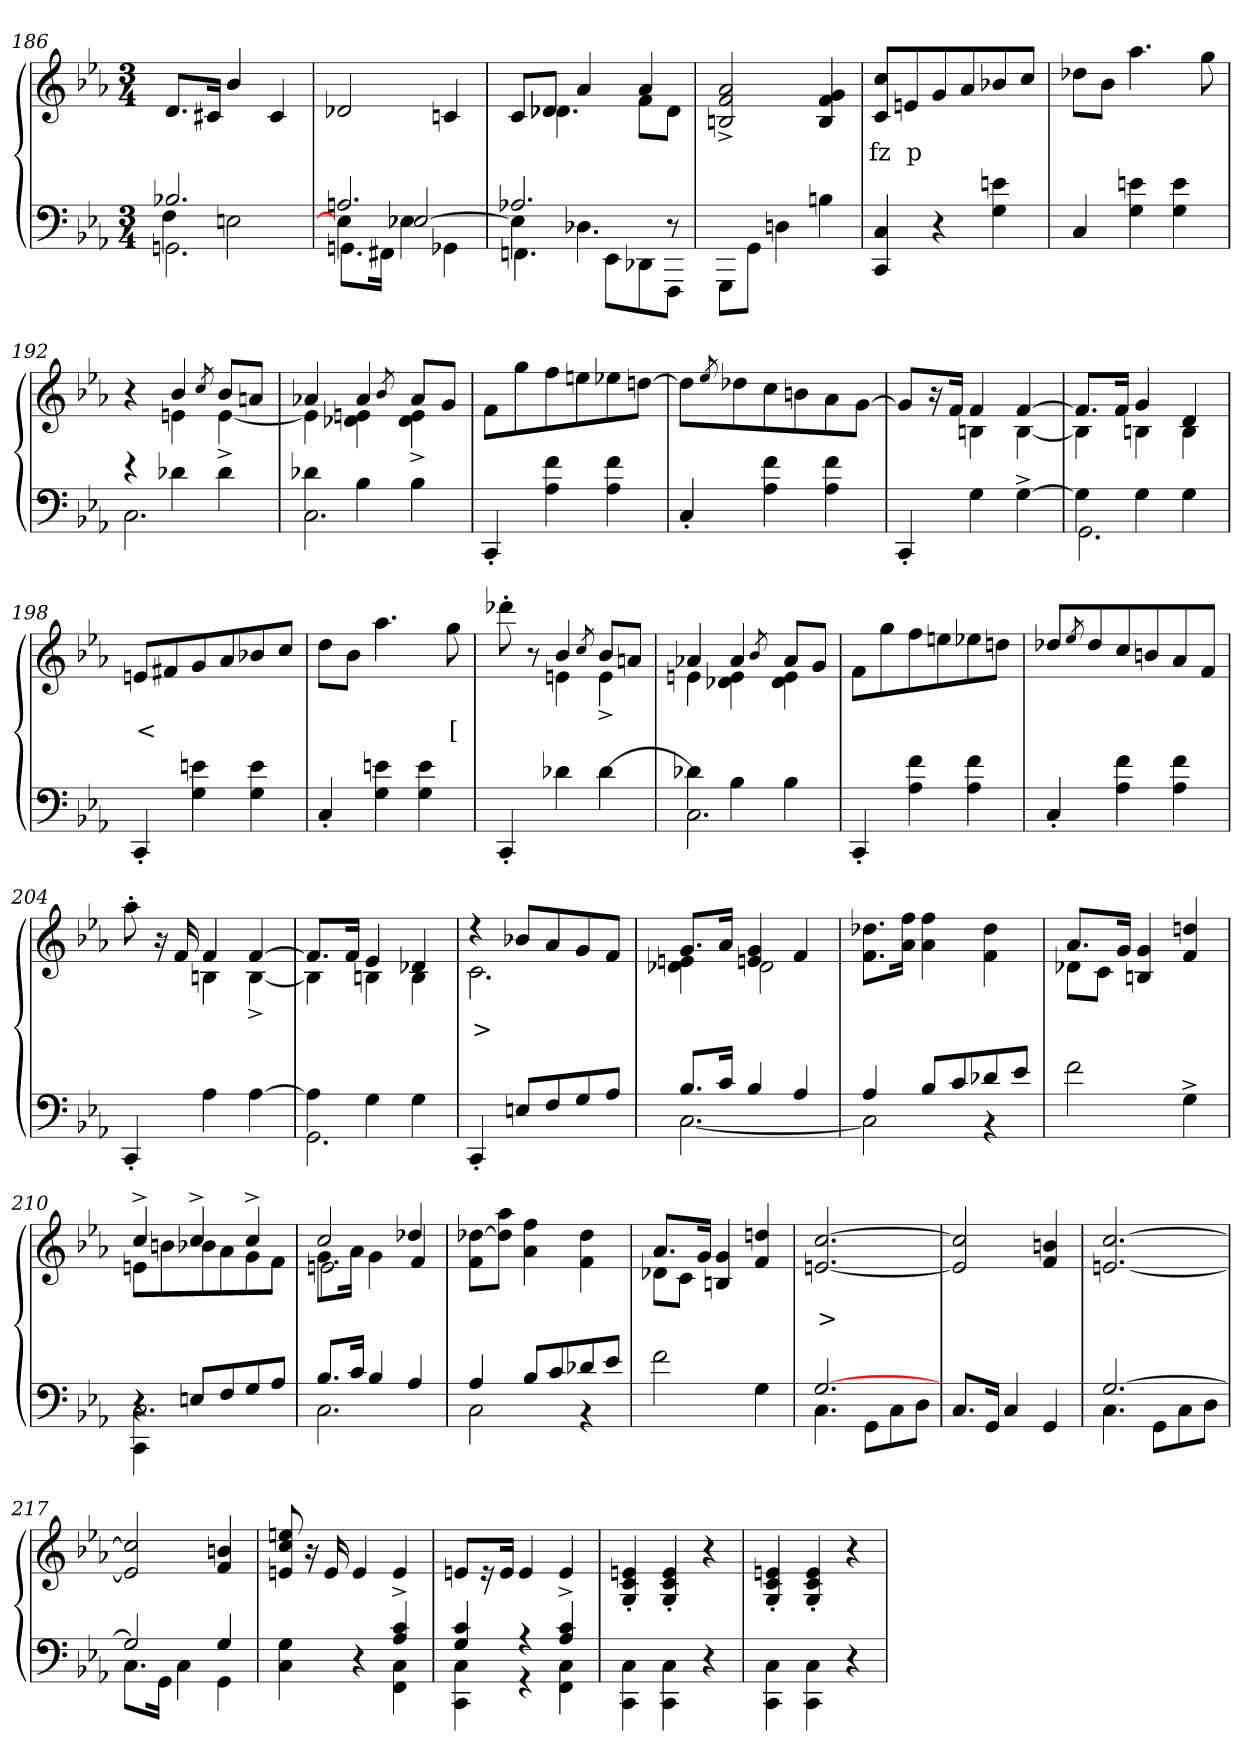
**kern	**kern	**text
*part2	*part1	*part1
*staff2	*staff1	*staff1
*clefF4	*clefG2	*
*k[b-e-a-]	*k[b-e-a-]	*
*M3/4	*M3/4	*
=186	=186	=186
*^	*	*
*	*^	*	*
2.GGn\	4F\	2.B-X/	8.dL	.
.	.	.	16c#XJ	.
.	2En	.	4b-/	.
.	.	.	4c#/	.
=187	=187	=187	=187	=187
2.An	4En]	8.GGn\L	2d-X	.
.	.	16FF#X\Jk	.	.
.	4E-X	[2E-/	.	.
.	4GG-X	.	4cn	.
=188	=188	=188	=188	=188
*	*	*	*^	*
2.A-X	4E-]	4.FFn\	8cL	8ryy	.
.	.	.	8d-XJ	4.d-	.
.	4.D-X	.	4a-	.	.
.	.	8EE-\L	.	.	.
.	.	8DD-\	4a-	8fL	.
.	8r	8FFF\J	.	8d-J	.
*v	*v	*v	*	*	*
*	*v	*v	*
=189	=189	=189
8GGGL	2a-^> 2f^> 2Bn^>	.
8GG\J	.	.
4Dn	.	.
4Bn	4g 4f 4B	.
=190	=190	=190
4C 4CC	8cc 8cL	fz
.	8en	p
4r	8g	.
.	8a-	.
4en 4G	8b-X	.
.	8ccJ	.
=191	=191	=191
4C	8dd-XL	.
.	8b-J	.
4en 4G	4.aa-	.
4e 4G	.	.
.	8gg	.
=192	=192	=192
*^	*^	*
4r	2.C	4r	4ryy	.
4d-X\	.	4b-	4en	.
.	.	8qcc/	.	.
4d-\	.	8b-L	[4e^>	.
.	.	8anJ	.	.
=193	=193	=193	=193	=193
4d-X\	2.C	4a-X/	4en]	.
4B-\	.	4a-	4e 4d-X	.
.	.	8qb-/	.	.
4B-\	.	8a-L	4e^> 4d-^>	.
.	.	8gJ	.	.
*v	*v	*	*	*
*	*v	*v	*
=194	=194	=194
4CC'>	8fL	.
.	8gg	.
4f 4A-	8ff	.
.	8een	.
4f 4A-	8ee-X	.
.	[8ddnJ	.
=195	=195	=195
4C'>	8ddL]	.
.	8qee-/	.
.	8dd-X	.
4f 4A-	8cc	.
.	8bn	.
4f 4A-	8a-	.
.	[8gJ	.
=196	=196	=196
*	*^	*
4CC'>	8gL]	4ryy	.
.	16r	.	.
.	16fJk	.	.
4G\	4f	4Bn	.
[4G^>\	[4f	[4B	.
=197	=197	=197	=197
*^	*	*	*
4G\]	2.GG	8.fL]	4Bn]	.
.	.	16fJk	.	.
4G\	.	4g	4B	.
4G\	.	4d	4B	.
*v	*v	*	*	*
*	*v	*v	*
=198	=198	=198
4CC'>	8enL	<
.	8f#X	.
4en 4G	8g	.
.	8a-	.
4e 4G	8b-X	.
.	8ccJ	.
=199	=199	=199
4C'>	8ddL	.
.	8b-J	.
4en 4G	4.aa-	.
4e 4G	.	.
.	8gg	[
=200	=200	=200
*	*^	*
4CC'>	8ddd-X'>\	4ryy	.
.	8r	.	.
4d-X	4b-	4en	.
.	8qcc/	.	.
[4d-	8b-L	4e^>	.
.	8anJ	.	.
=201	=201	=201	=201
*^	*	*	*
4d-X\]	2.C	4a-X	4en	.
4B-\	.	4a-	4e 4d-X	.
.	.	8qb-/	.	.
4B-\	.	8a-L	4e 4d-	.
.	.	8gJ	.	.
*v	*v	*	*	*
*	*v	*v	*
=202	=202	=202
4CC'>	8fL	.
.	8gg	.
4f 4A-	8ff	.
.	8een	.
4f 4A-	8ee-X	.
.	8ddnJ	.
=203	=203	=203
4C'>	8dd-XL	.
.	8qee-/	.
.	8dd-	.
4f 4A-	8cc	.
.	8bn	.
4f 4A-	8a-	.
.	8fJ	.
=204	=204	=204
*	*^	*
4CC'>	8aa-'>\	4ryy	.
.	16r	.	.
.	16f	.	.
4A-	4f	4Bn	.
[4A-	[4f/	[4B^>	.
=205	=205	=205	=205
*^	*	*	*
4A-\]	2.GG	8.fL]	4Bn]	.
.	.	16fJk	.	.
4G\	.	4e-	4B	.
4G\	.	4d-X	4B	.
*v	*v	*	*	*
=206	=206	=206	=206
4CC'>	4r	2.c	>
8En/L	8b-X/L	.	.
8F	8a-	.	.
8G	8g	.	.
8A-J	8fJ	.	.
=207	=207	=207	=207
*^	*	*	*
8.B-L	[2.C	8.gL	4en 4d-X	.
16cJk	.	16a-Jk	.	.
4B-	.	4en 4g	2d-	.
4A-	.	4f	.	.
*	*	*v	*v	*
=208	=208	=208	=208
4A-	2C]	8.dd-X\ 8.f\L	.
.	.	16ff 16a-Jk	.
8B-L	.	4ff\ 4a-\	.
8c	.	.	.
8d-X	4r	4dd- 4f\	.
8e-J	.	.	.
*v	*v	*	*
=209	=209	=209
*	*^	*
2f	8.a-L	8d-XL	.
.	.	8cJ	.
.	16gJk	.	.
.	4g 4Bn	2ryy	.
4G^>	4ddn 4f	.	.
=210	=210	=210	=210
*^	*	*	*
*	*^	*	*	*
4r	2.C	4CC\	4cc^>	8enL	.
.	.	.	.	8bn	.
8En/L	.	2ryy	4cc^>	8b-X	.
8F	.	.	.	8a-	.
8G	.	.	4cc^>	8g	.
8A-J	.	.	.	8fJ	.
*	*v	*v	*	*	*
=211	=211	=211	=211	=211
*	*	*	*^	*
8.B-L	2.C	2cc	8.g\L	2en\	.
16cJk	.	.	16a-Jk	.	.
4B-	.	.	4g\	.	.
4A-	.	4dd-X	4ryy	4f	.
*	*	*v	*v	*v	*
=212	=212	=212	=212
4A-	2C	[8dd-X\ 8f\L	.
.	.	8aa- 8dd-]J	.
8B-L	.	4ff\ 4a-\	.
8c	.	.	.
8d-X	4r	4dd-\ 4f\	.
8e-J	.	.	.
*v	*v	*	*
=213	=213	=213
*	*^	*
2f	8.a-L	8d-XL	.
.	.	8cJ	.
.	16gJk	.	.
.	4g 4Bn	2ryy	.
4G	4ddn 4f	.	.
*	*v	*v	*
=214	=214	=214
*^	*	*
[2.G	4.C	[2.cc [2.en	>
.	8GGL	.	.
.	8C	.	.
.	8DJ	.	.
*v	*v	*	*
=215	=215	=215
8.C/L	2cc] 2en]	.
16GGJk	.	.
4C/	.	.
4GG/	4bn 4f	.
=216	=216	=216
*^	*	*
[2.G	4.C	[2.cc [2.en	.
.	8GGL	.	.
.	8C	.	.
.	8DJ	.	.
=217	=217	=217	=217
2G]	8.CL	2cc] 2en]	.
.	16GGJk	.	.
.	4C	.	.
4G	4GG	4bn 4f	.
=218	=218	=218	=218
2ryy	4G 4C	8een 8cc 8en	.
.	.	16r	.
.	.	16e	.
.	4r	4e	.
4c^> 4A-^>	4C 4FF	4e	.
=219	=219	=219	=219
4c 4G	4C 4CC	8enL	.
.	.	16r	.
.	.	16eJk	.
4r	4r	4e	.
4c^> 4A-^>	4C 4FF	4e	.
*v	*v	*	*
=220	=220	=220
4C\ 4CC\	4en'> 4c'> 4G'>	.
4C\ 4CC\	4e'> 4c'> 4G'>	.
4r	4r	.
=221	=221	=221
4C\ 4CC\	4en'> 4c'> 4G'>	.
4C\ 4CC\	4e'> 4c'> 4G'>	.
4r	4r	]]
=	=	=
*-	*-	*-
